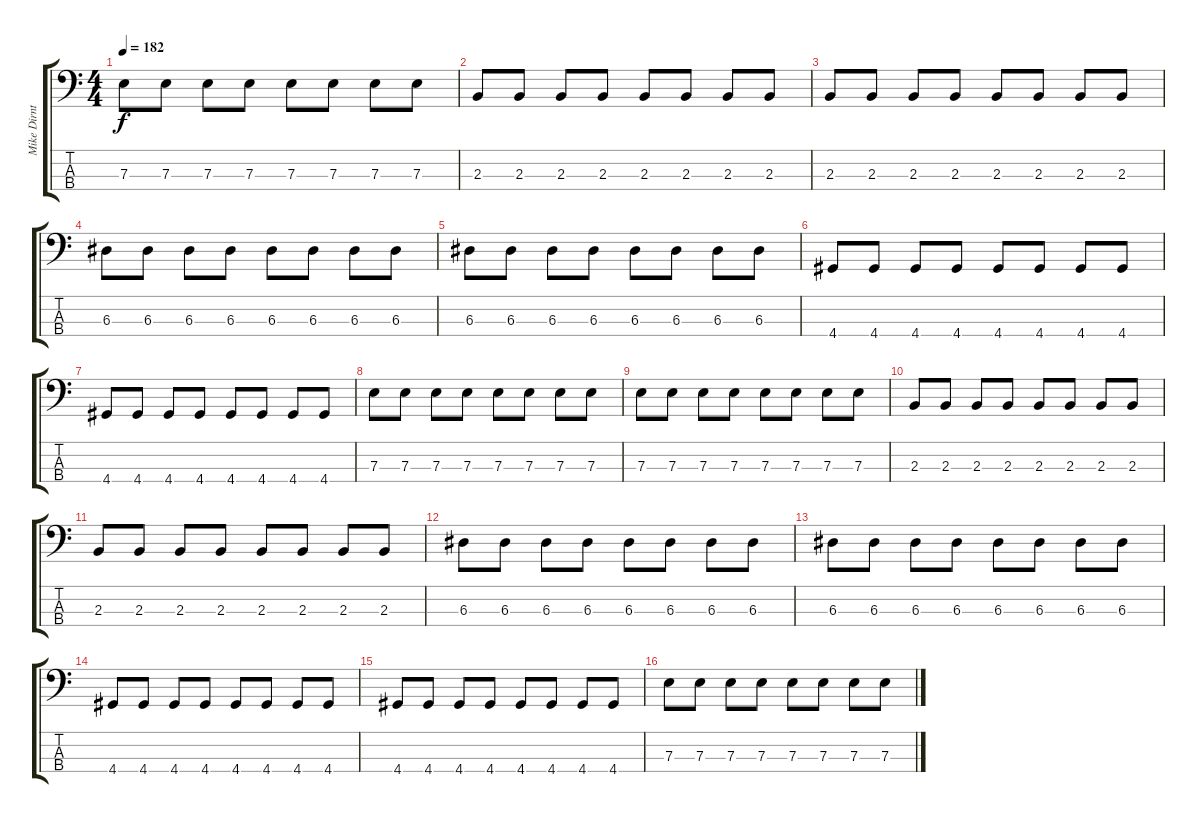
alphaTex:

\track ("Mike Dirnt" "Mike Dirnt") {instrument electricbasspick}
\staff {score tabs}
\tuning (G2 D2 A1 E1) {hide}
\ts (4 4)
\tempo 182
\clef f4
\ks c
7.3.8{dy f} 7.3.8 7.3.8 7.3.8 7.3.8 7.3.8 7.3.8 7.3.8 |
2.3.8 2.3.8 2.3.8 2.3.8 2.3.8 2.3.8 2.3.8 2.3.8 |
2.3.8 2.3.8 2.3.8 2.3.8 2.3.8 2.3.8 2.3.8 2.3.8 |
6.3.8 6.3.8 6.3.8 6.3.8 6.3.8 6.3.8 6.3.8 6.3.8 |
6.3.8 6.3.8 6.3.8 6.3.8 6.3.8 6.3.8 6.3.8 6.3.8 |
4.4.8 4.4.8 4.4.8 4.4.8 4.4.8 4.4.8 4.4.8 4.4.8 |
4.4.8 4.4.8 4.4.8 4.4.8 4.4.8 4.4.8 4.4.8 4.4.8 |
7.3.8 7.3.8 7.3.8 7.3.8 7.3.8 7.3.8 7.3.8 7.3.8 |
7.3.8 7.3.8 7.3.8 7.3.8 7.3.8 7.3.8 7.3.8 7.3.8 |
2.3.8 2.3.8 2.3.8 2.3.8 2.3.8 2.3.8 2.3.8 2.3.8 |
2.3.8 2.3.8 2.3.8 2.3.8 2.3.8 2.3.8 2.3.8 2.3.8 |
6.3.8 6.3.8 6.3.8 6.3.8 6.3.8 6.3.8 6.3.8 6.3.8 |
6.3.8 6.3.8 6.3.8 6.3.8 6.3.8 6.3.8 6.3.8 6.3.8 |
4.4.8 4.4.8 4.4.8 4.4.8 4.4.8 4.4.8 4.4.8 4.4.8 |
4.4.8 4.4.8 4.4.8 4.4.8 4.4.8 4.4.8 4.4.8 4.4.8 |
7.3.8 7.3.8 7.3.8 7.3.8 7.3.8 7.3.8 7.3.8 7.3.8
